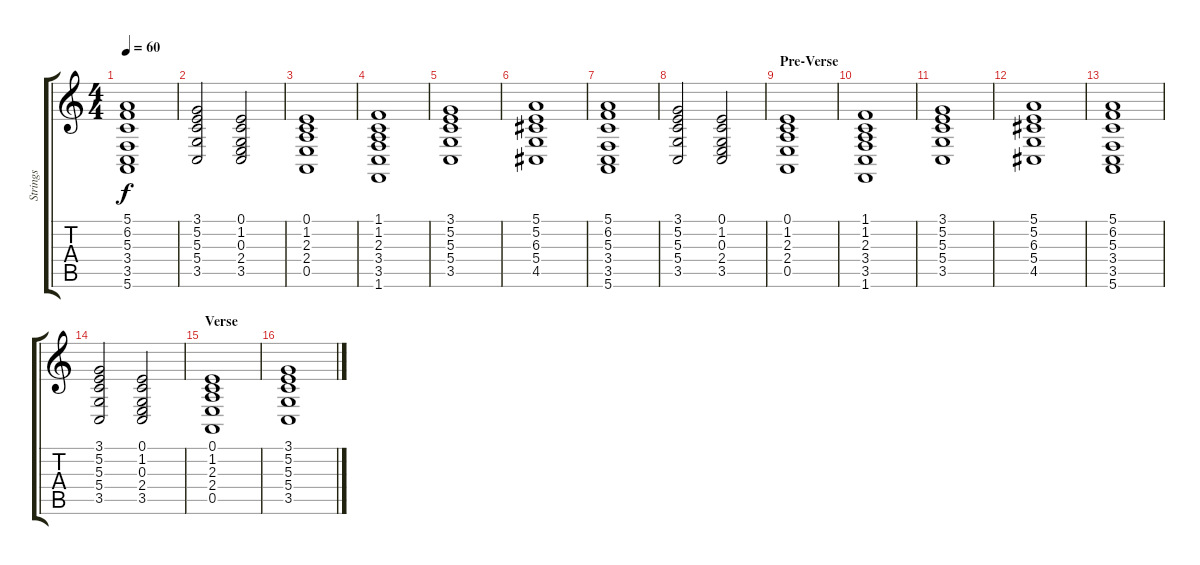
\track ("Strings" "Strings") {instrument stringensemble2}
\staff {score tabs}
\tuning (E4 B3 G3 D3 A2 E2) {hide}
\ts (4 4)
\tempo 60
\clef g2
\ks c
(5.1 6.2 5.3 3.4 3.5 5.6).1{dy f} |
(3.1 5.2 5.3 5.4 3.5).2 (0.1 1.2 0.3 2.4 3.5).2 |
(0.1 1.2 2.3 2.4 0.5).1 |
(1.1 1.2 2.3 3.4 3.5 1.6).1 |
(3.1 5.2 5.3 5.4 3.5).1 |
(5.1 5.2 6.3 5.4 4.5).1 |
(5.1 6.2 5.3 3.4 3.5 5.6).1 |
(3.1 5.2 5.3 5.4 3.5).2 (0.1 1.2 0.3 2.4 3.5).2 |
\section ("" "Pre-Verse")
(0.1 1.2 2.3 2.4 0.5).1 |
(1.1 1.2 2.3 3.4 3.5 1.6).1 |
(3.1 5.2 5.3 5.4 3.5).1 |
(5.1 5.2 6.3 5.4 4.5).1 |
(5.1 6.2 5.3 3.4 3.5 5.6).1 |
(3.1 5.2 5.3 5.4 3.5).2 (0.1 1.2 0.3 2.4 3.5).2 |
\section ("" "Verse ")
(0.1 1.2 2.3 2.4 0.5).1 |
(3.1 5.2 5.3 5.4 3.5).1
